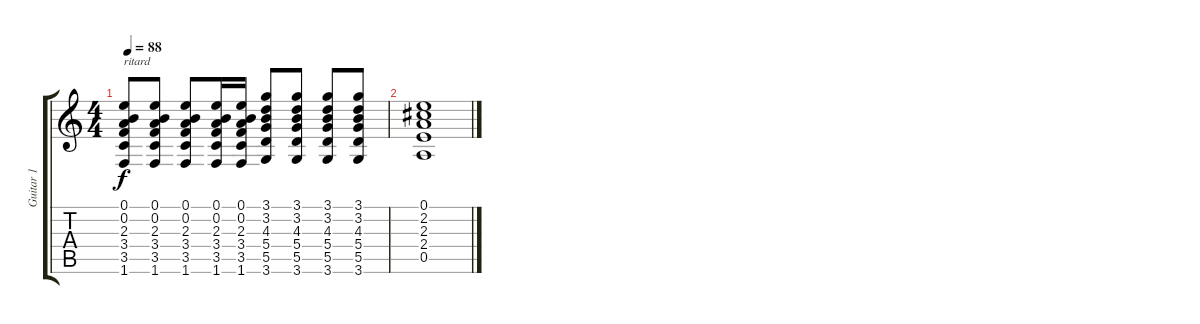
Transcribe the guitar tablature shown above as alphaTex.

\track ("Guitar 1" "Guitar 1") {instrument electricguitarclean}
\staff {score tabs}
\tuning (E4 B3 G3 D3 A2 E2) {hide}
\ts (4 4)
\tempo 88
\clef g2
\ks c
(0.1 0.2 2.3 3.4 3.5 1.6).8{txt "ritard" dy f} (0.1 0.2 2.3 3.4 3.5 1.6).8 (0.1 0.2 2.3 3.4 3.5 1.6).8 (0.1 0.2 2.3 3.4 3.5 1.6).16 (0.1 0.2 2.3 3.4 3.5 1.6).16 (3.1 3.2 4.3 5.4 5.5 3.6).8 (3.1 3.2 4.3 5.4 5.5 3.6).8 (3.1 3.2 4.3 5.4 5.5 3.6).8 (3.1 3.2 4.3 5.4 5.5 3.6).8 |
(0.1 2.2 2.3 2.4 0.5).1
